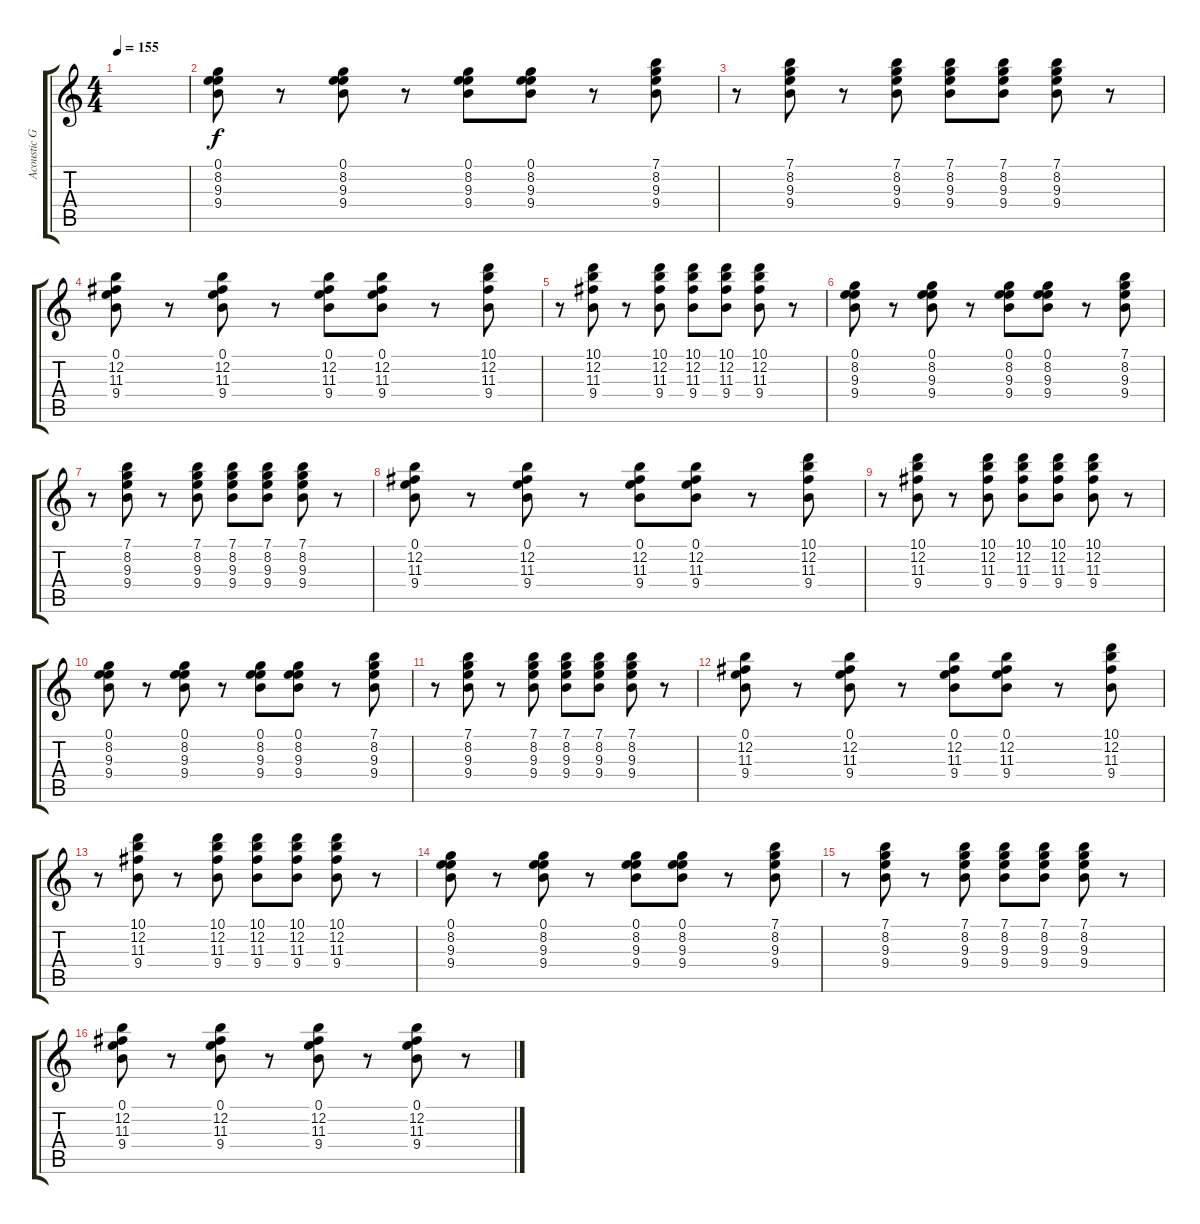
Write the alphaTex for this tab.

\track ("Acoustic Guitar" "Acoustic G") {instrument acousticguitarsteel}
\staff {score tabs}
\tuning (E4 B3 G3 D3 A2 D2) {hide}
\ts (4 4)
\tempo 155
\clef g2
\ks c
|
(0.1 8.2 9.3 9.4).8 r.8 (0.1 8.2 9.3 9.4).8 r.8 (0.1 8.2 9.3 9.4).8 (0.1 8.2 9.3 9.4).8 r.8 (7.1 8.2 9.3 9.4).8 |
r.8 (7.1 8.2 9.3 9.4).8 r.8 (7.1 8.2 9.3 9.4).8 (7.1 8.2 9.3 9.4).8 (7.1 8.2 9.3 9.4).8 (7.1 8.2 9.3 9.4).8 r.8 |
(0.1 12.2 11.3 9.4).8 r.8 (0.1 12.2 11.3 9.4).8 r.8 (0.1 12.2 11.3 9.4).8 (0.1 12.2 11.3 9.4).8 r.8 (10.1 12.2 11.3 9.4).8 |
r.8 (10.1 12.2 11.3 9.4).8 r.8 (10.1 12.2 11.3 9.4).8 (10.1 12.2 11.3 9.4).8 (10.1 12.2 11.3 9.4).8 (10.1 12.2 11.3 9.4).8 r.8 |
(0.1 8.2 9.3 9.4).8 r.8 (0.1 8.2 9.3 9.4).8 r.8 (0.1 8.2 9.3 9.4).8 (0.1 8.2 9.3 9.4).8 r.8 (7.1 8.2 9.3 9.4).8 |
r.8 (7.1 8.2 9.3 9.4).8 r.8 (7.1 8.2 9.3 9.4).8 (7.1 8.2 9.3 9.4).8 (7.1 8.2 9.3 9.4).8 (7.1 8.2 9.3 9.4).8 r.8 |
(0.1 12.2 11.3 9.4).8 r.8 (0.1 12.2 11.3 9.4).8 r.8 (0.1 12.2 11.3 9.4).8 (0.1 12.2 11.3 9.4).8 r.8 (10.1 12.2 11.3 9.4).8 |
r.8 (10.1 12.2 11.3 9.4).8 r.8 (10.1 12.2 11.3 9.4).8 (10.1 12.2 11.3 9.4).8 (10.1 12.2 11.3 9.4).8 (10.1 12.2 11.3 9.4).8 r.8 |
(0.1 8.2 9.3 9.4).8 r.8 (0.1 8.2 9.3 9.4).8 r.8 (0.1 8.2 9.3 9.4).8 (0.1 8.2 9.3 9.4).8 r.8 (7.1 8.2 9.3 9.4).8 |
r.8 (7.1 8.2 9.3 9.4).8 r.8 (7.1 8.2 9.3 9.4).8 (7.1 8.2 9.3 9.4).8 (7.1 8.2 9.3 9.4).8 (7.1 8.2 9.3 9.4).8 r.8 |
(0.1 12.2 11.3 9.4).8 r.8 (0.1 12.2 11.3 9.4).8 r.8 (0.1 12.2 11.3 9.4).8 (0.1 12.2 11.3 9.4).8 r.8 (10.1 12.2 11.3 9.4).8 |
r.8 (10.1 12.2 11.3 9.4).8 r.8 (10.1 12.2 11.3 9.4).8 (10.1 12.2 11.3 9.4).8 (10.1 12.2 11.3 9.4).8 (10.1 12.2 11.3 9.4).8 r.8 |
(0.1 8.2 9.3 9.4).8 r.8 (0.1 8.2 9.3 9.4).8 r.8 (0.1 8.2 9.3 9.4).8 (0.1 8.2 9.3 9.4).8 r.8 (7.1 8.2 9.3 9.4).8 |
r.8 (7.1 8.2 9.3 9.4).8 r.8 (7.1 8.2 9.3 9.4).8 (7.1 8.2 9.3 9.4).8 (7.1 8.2 9.3 9.4).8 (7.1 8.2 9.3 9.4).8 r.8 |
(0.1 12.2 11.3 9.4).8 r.8 (0.1 12.2 11.3 9.4).8 r.8 (0.1 12.2 11.3 9.4).8 r.8 (0.1 12.2 11.3 9.4).8 r.8
